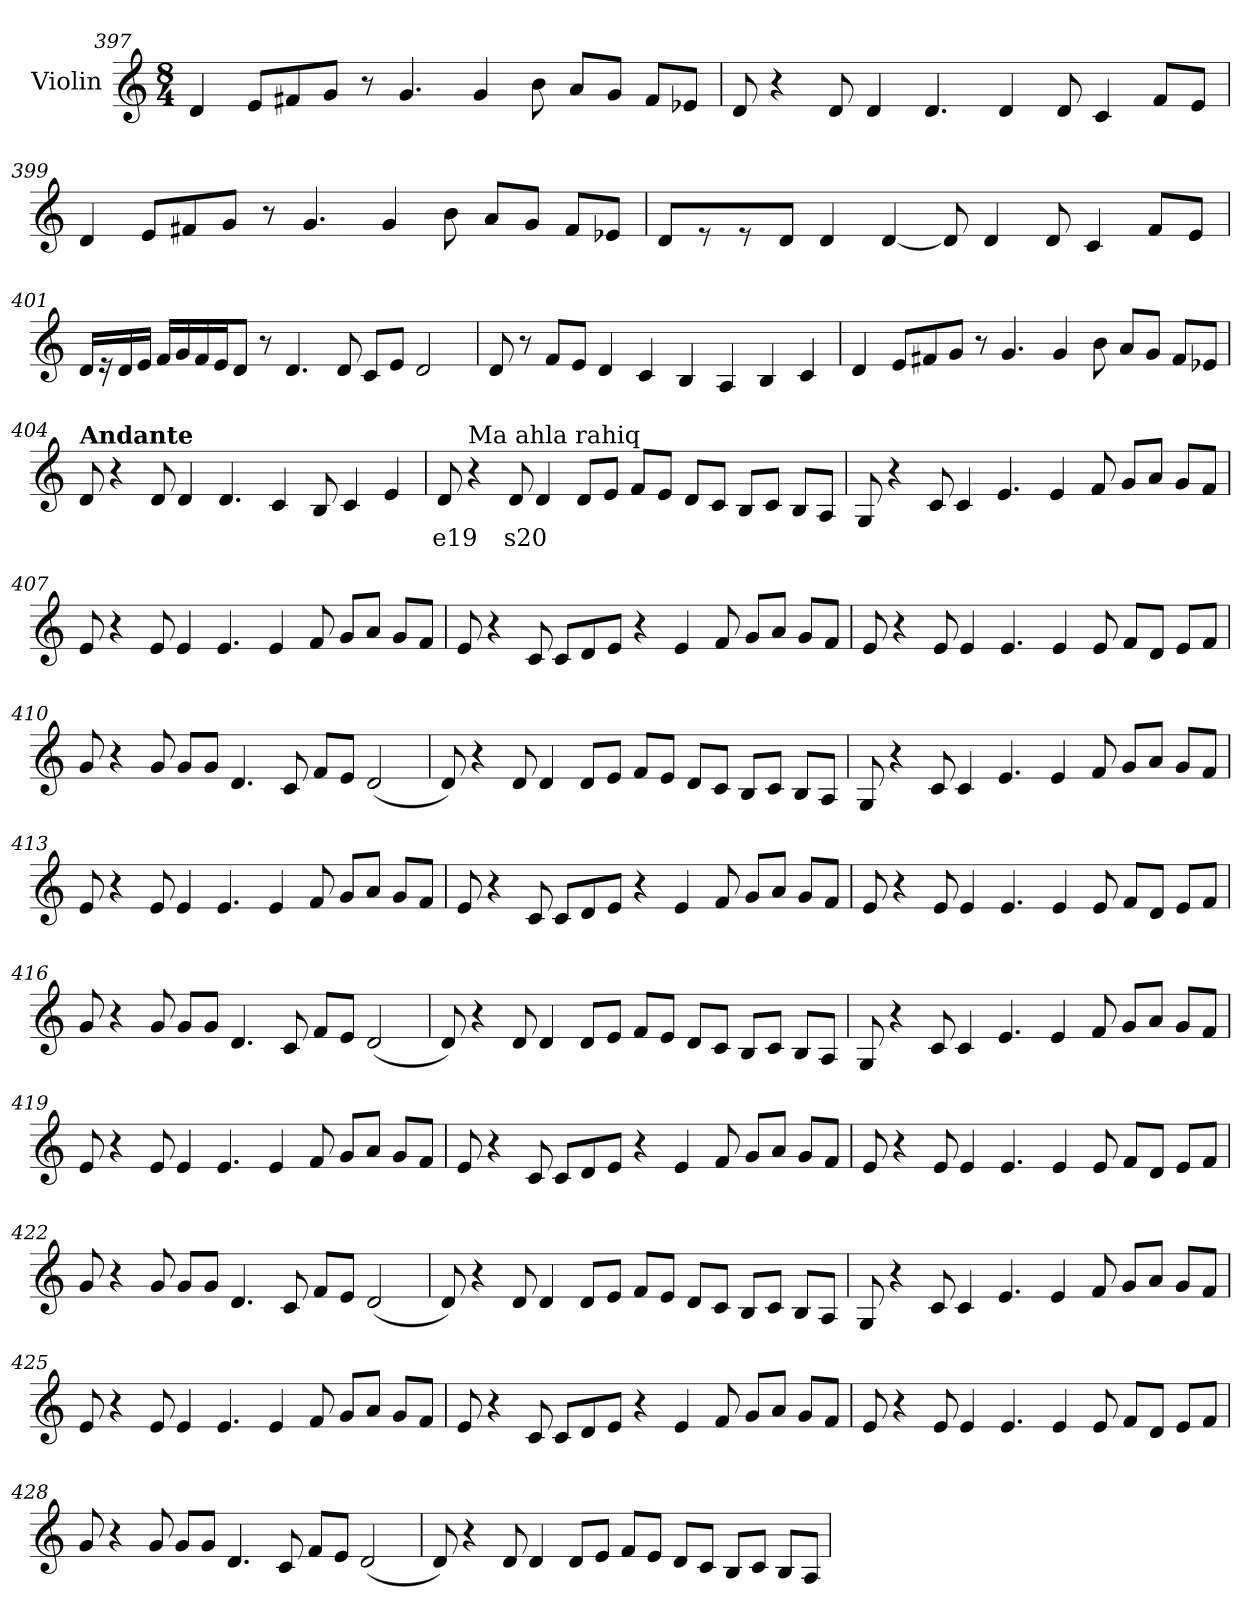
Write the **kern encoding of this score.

**kern	**text
*part1	*part1
*staff1	*staff1
*I"Violin	*
!!LO:LB:g=z
*clefG2	*
*k[]	*
*M8/4	*
=397	=397
4d/	.
8e/L	.
8f#X/	.
8g/J	.
8r	.
4.g/	.
4g/	.
8b\	.
8a/L	.
8g/J	.
8f#/L	.
8e-X/J	.
=398	=398
8d/	.
4r	.
8d/	.
4d/	.
4.d/	.
4d/	.
8d/	.
4c/	.
8f/L	.
8e/J	.
!!LO:LB:g=z
=399	=399
4d/	.
8e/L	.
8f#X/	.
8g/J	.
8r	.
4.g/	.
4g/	.
8b\	.
8a/L	.
8g/J	.
8f#/L	.
8e-X/J	.
=400	=400
8d/L	.
8r	.
8r	.
8d/J	.
4d/	.
[4d/	.
8d/]	.
4d/	.
8d/	.
4c/	.
8f/L	.
8e/J	.
!!LO:LB:g=z
=401	=401
16d/LL	.
16r	.
16d/	.
16e/JJ	.
16f/LL	.
16g/	.
16f/	.
16e/J	.
8d/J	.
8r	.
4.d/	.
8d/	.
8c/L	.
8e/J	.
2d/	.
=402	=402
8d/	.
8r	.
8f/L	.
8e/J	.
4d/	.
4c/	.
4B/	.
4A/	.
4B/	.
4c/	.
!!LO:LB:g=z
=403	=403
4d/	.
8e/L	.
8f#X/	.
8g/J	.
8r	.
4.g/	.
4g/	.
8b\	.
8a/L	.
8g/J	.
8f#/L	.
8e-X/J	.
=404	=404
*MM85	*
!LO:TX:a:B:t=Andante	!
8d/	.
4r	.
8d/	.
4d/	.
4.d/	.
4c/	.
8B/	.
4c/	.
4e/	.
!!LO:LB:g=z
=405	=405
!	!LO:LY:b
8d/	e19
!LO:TX:a:t=Ma ahla rahiq	!
4r	.
!	!LO:LY:b
8d/	s20
4d/	.
8d/L	.
8e/J	.
8f/L	.
8e/J	.
8d/L	.
8c/J	.
8B/L	.
8c/J	.
8B/L	.
8A/J	.
=406	=406
8G/	.
4r	.
8c/	.
4c/	.
4.e/	.
4e/	.
8f/	.
8g/L	.
8a/J	.
8g/L	.
8f/J	.
!!LO:LB:g=z
=407	=407
8e/	.
4r	.
8e/	.
4e/	.
4.e/	.
4e/	.
8f/	.
8g/L	.
8a/J	.
8g/L	.
8f/J	.
=408	=408
8e/	.
4r	.
8c/	.
8c/L	.
8d/	.
8e/J	.
4r	.
4e/	.
8f/	.
8g/L	.
8a/J	.
8g/L	.
8f/J	.
!!LO:LB:g=z
=409	=409
8e/	.
4r	.
8e/	.
4e/	.
4.e/	.
4e/	.
8e/	.
8f/L	.
8d/J	.
8e/L	.
8f/J	.
=410	=410
8g/	.
4r	.
8g/	.
8g/L	.
8g/J	.
4.d/	.
8c/	.
8f/L	.
8e/J	.
(<2d/	.
!!LO:PB:g=z
=411	=411
8d/)	.
4r	.
8d/	.
4d/	.
8d/L	.
8e/J	.
8f/L	.
8e/J	.
8d/L	.
8c/J	.
8B/L	.
8c/J	.
8B/L	.
8A/J	.
=412	=412
8G/	.
4r	.
8c/	.
4c/	.
4.e/	.
4e/	.
8f/	.
8g/L	.
8a/J	.
8g/L	.
8f/J	.
!!LO:LB:g=z
=413	=413
8e/	.
4r	.
8e/	.
4e/	.
4.e/	.
4e/	.
8f/	.
8g/L	.
8a/J	.
8g/L	.
8f/J	.
=414	=414
8e/	.
4r	.
8c/	.
8c/L	.
8d/	.
8e/J	.
4r	.
4e/	.
8f/	.
8g/L	.
8a/J	.
8g/L	.
8f/J	.
!!LO:LB:g=z
=415	=415
8e/	.
4r	.
8e/	.
4e/	.
4.e/	.
4e/	.
8e/	.
8f/L	.
8d/J	.
8e/L	.
8f/J	.
=416	=416
8g/	.
4r	.
8g/	.
8g/L	.
8g/J	.
4.d/	.
8c/	.
8f/L	.
8e/J	.
(<2d/	.
!!LO:LB:g=z
=417	=417
8d/)	.
4r	.
8d/	.
4d/	.
8d/L	.
8e/J	.
8f/L	.
8e/J	.
8d/L	.
8c/J	.
8B/L	.
8c/J	.
8B/L	.
8A/J	.
=418	=418
8G/	.
4r	.
8c/	.
4c/	.
4.e/	.
4e/	.
8f/	.
8g/L	.
8a/J	.
8g/L	.
8f/J	.
!!LO:LB:g=z
=419	=419
8e/	.
4r	.
8e/	.
4e/	.
4.e/	.
4e/	.
8f/	.
8g/L	.
8a/J	.
8g/L	.
8f/J	.
=420	=420
8e/	.
4r	.
8c/	.
8c/L	.
8d/	.
8e/J	.
4r	.
4e/	.
8f/	.
8g/L	.
8a/J	.
8g/L	.
8f/J	.
!!LO:LB:g=z
=421	=421
8e/	.
4r	.
8e/	.
4e/	.
4.e/	.
4e/	.
8e/	.
8f/L	.
8d/J	.
8e/L	.
8f/J	.
=422	=422
8g/	.
4r	.
8g/	.
8g/L	.
8g/J	.
4.d/	.
8c/	.
8f/L	.
8e/J	.
(<2d/	.
!!LO:LB:g=z
=423	=423
8d/)	.
4r	.
8d/	.
4d/	.
8d/L	.
8e/J	.
8f/L	.
8e/J	.
8d/L	.
8c/J	.
8B/L	.
8c/J	.
8B/L	.
8A/J	.
=424	=424
8G/	.
4r	.
8c/	.
4c/	.
4.e/	.
4e/	.
8f/	.
8g/L	.
8a/J	.
8g/L	.
8f/J	.
!!LO:LB:g=z
=425	=425
8e/	.
4r	.
8e/	.
4e/	.
4.e/	.
4e/	.
8f/	.
8g/L	.
8a/J	.
8g/L	.
8f/J	.
=426	=426
8e/	.
4r	.
8c/	.
8c/L	.
8d/	.
8e/J	.
4r	.
4e/	.
8f/	.
8g/L	.
8a/J	.
8g/L	.
8f/J	.
!!LO:PB:g=z
=427	=427
8e/	.
4r	.
8e/	.
4e/	.
4.e/	.
4e/	.
8e/	.
8f/L	.
8d/J	.
8e/L	.
8f/J	.
=428	=428
8g/	.
4r	.
8g/	.
8g/L	.
8g/J	.
4.d/	.
8c/	.
8f/L	.
8e/J	.
(<2d/	.
!!LO:LB:g=z
=429	=429
8d/)	.
4r	.
8d/	.
4d/	.
8d/L	.
8e/J	.
8f/L	.
8e/J	.
8d/L	.
8c/J	.
8B/L	.
8c/J	.
8B/L	.
8A/J	.
=	=
*-	*-
